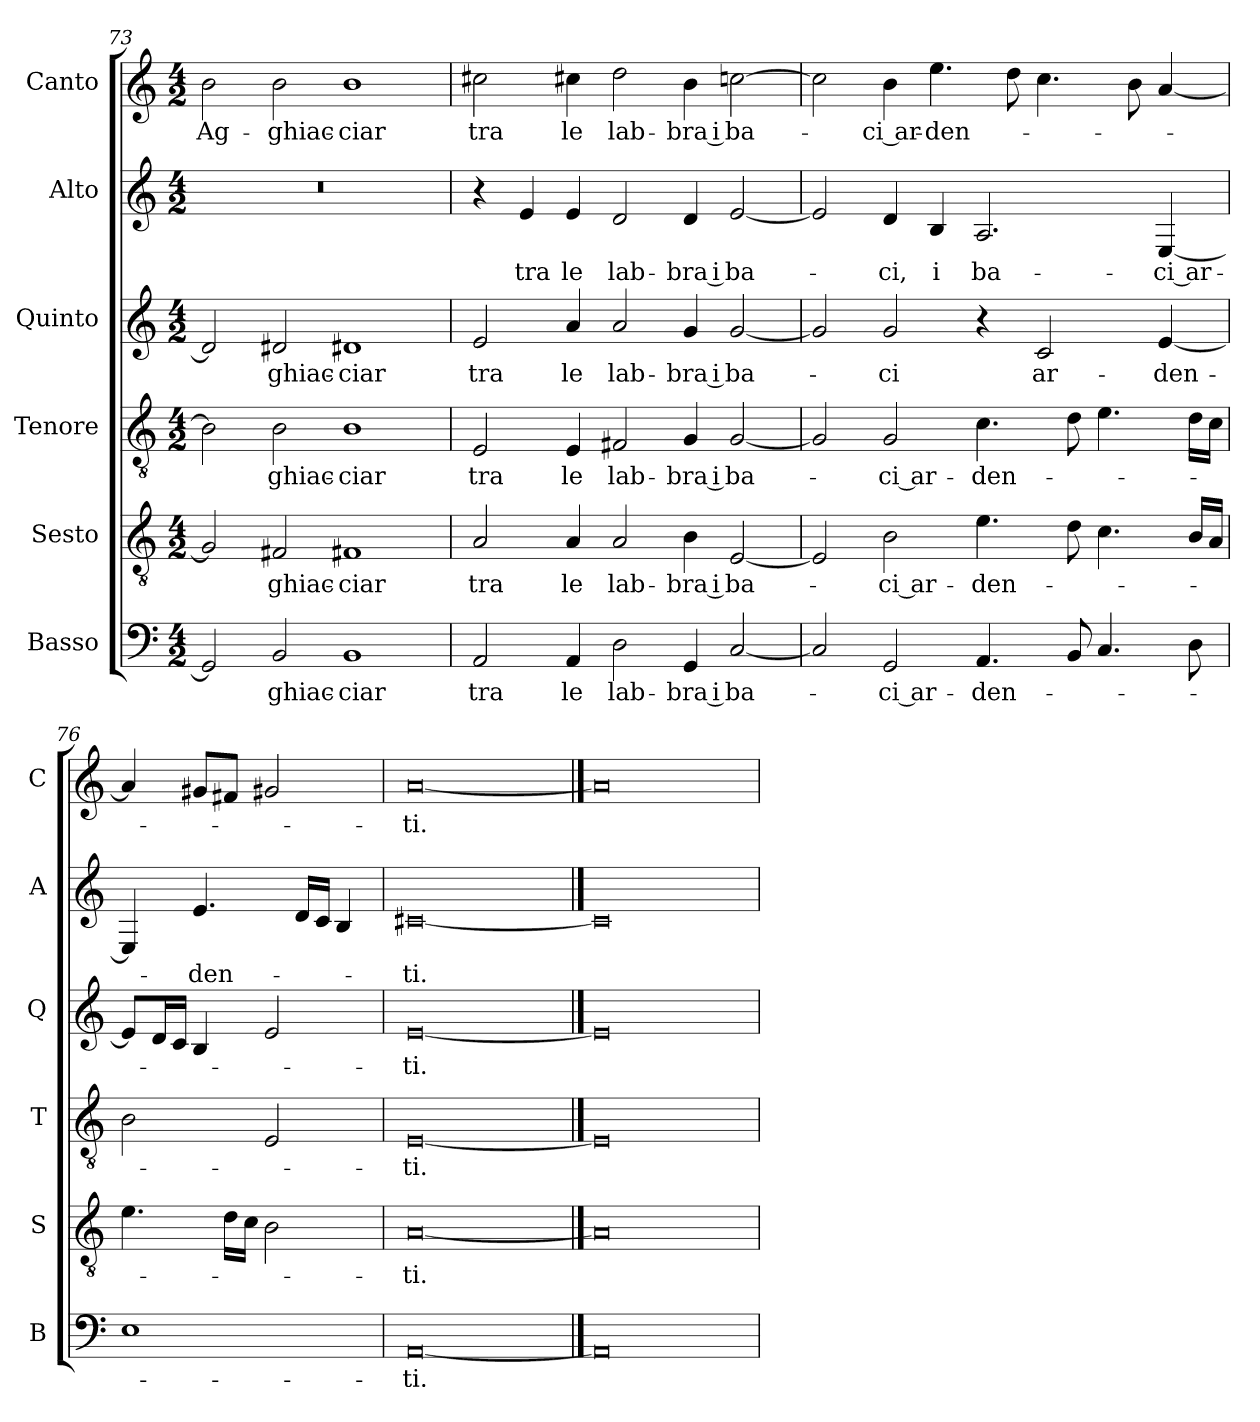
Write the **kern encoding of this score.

**kern	**text	**kern	**text	**kern	**text	**kern	**text	**kern	**text	**kern	**text
*part6	*part6	*part5	*part5	*part4	*part4	*part3	*part3	*part2	*part2	*part1	*part1
*staff6	*staff6	*staff5	*staff5	*staff4	*staff4	*staff3	*staff3	*staff2	*staff2	*staff1	*staff1
*I"Basso	*	*I"Sesto	*	*I"Tenore	*	*I"Quinto	*	*I"Alto	*	*I"Canto	*
*I'B	*	*I'S	*	*I'T	*	*I'Q	*	*I'A	*	*I'C	*
*clefF4	*	*clefGv2	*	*clefGv2	*	*clefG2	*	*clefG2	*	*clefG2	*
*k[]	*	*k[]	*	*k[]	*	*k[]	*	*k[]	*	*k[]	*
*a:	*	*a:	*	*a:	*	*a:	*	*a:	*	*a:	*
*M4/2	*	*M4/2	*	*M4/2	*	*M4/2	*	*M4/2	*	*M4/2	*
=73	=73	=73	=73	=73	=73	=73	=73	=73	=73	=73	=73
2GG]	.	2G]	.	2B]	.	2d]	.	0r	.	2b	Ag-
2BB	-ghiac-	2F#X	-ghiac-	2B	-ghiac-	2d#X	-ghiac-	.	.	2b	-ghiac-
1BB	-ciar	1F#X	-ciar	1B	-ciar	1d#X	-ciar	.	.	1b	-ciar
=74	=74	=74	=74	=74	=74	=74	=74	=74	=74	=74	=74
2AA	tra	2A	tra	2E	tra	2e	tra	4r	.	2cc#X	tra
.	.	.	.	.	.	.	.	4e	tra	.	.
4AA	le	4A	le	4E	le	4a	le	4e	le	4cc#X	le
2D	lab-	2A	lab-	2F#X	lab-	2a	lab-	2d	lab-	2dd	lab-
4GG	-bra i	4B	-bra i	4G	-bra i	4g	-bra i	4d	-bra i	4b	-bra i
[2C	ba-	[2E	ba-	[2G	ba-	[2g	ba-	[2e	ba-	[2ccn	ba-
=75	=75	=75	=75	=75	=75	=75	=75	=75	=75	=75	=75
2C]	.	2E]	.	2G]	.	2g]	.	2e]	.	2cc]	.
2GG	-ci ar-	2B	-ci ar-	2G	-ci ar-	2g	-ci	4d	-ci,	4b	-ci ar-
.	.	.	.	.	.	.	.	4B	i	4.ee	-den-
4.AA	-den-	4.e	-den-	4.c	-den-	4r	.	2.A	ba-	.	.
.	.	.	.	.	.	.	.	.	.	8dd	.
.	.	.	.	.	.	2c	ar-	.	.	4.cc	.
8BB	.	8d	.	8d	.	.	.	.	.	.	.
4.C	.	4.c	.	4.e	.	.	.	.	.	.	.
.	.	.	.	.	.	.	.	.	.	8b	.
.	.	.	.	.	.	[4e	-den-	[4E	-ci ar-	[4a	.
8D	.	16BLL	.	16dLL	.	.	.	.	.	.	.
.	.	16AJJ	.	16cJJ	.	.	.	.	.	.	.
=76	=76	=76	=76	=76	=76	=76	=76	=76	=76	=76	=76
1E	.	4.e	.	2B	.	8eL]	.	4E]	.	4a]	.
.	.	.	.	.	.	16dL	.	.	.	.	.
.	.	.	.	.	.	16cJJ	.	.	.	.	.
.	.	.	.	.	.	4B	.	4.e	-den-	8g#XL	.
.	.	16dLL	.	.	.	.	.	.	.	8f#XJ	.
.	.	16cJJ	.	.	.	.	.	.	.	.	.
.	.	2B	.	2E	.	2e	.	.	.	2g#X	.
.	.	.	.	.	.	.	.	16dLL	.	.	.
.	.	.	.	.	.	.	.	16cJJ	.	.	.
.	.	.	.	.	.	.	.	4B	.	.	.
=77	=77	=77	=77	=77	=77	=77	=77	=77	=77	=77	=77
[0AA	-ti.	[0A	-ti.	[0E	-ti.	[0e	-ti.	[0c#X	-ti.	[0a	-ti.
==78	==78	==78	==78	==78	==78	==78	==78	==78	==78	==78	==78
0AA]	.	0A]	.	0E]	.	0e]	.	0c#]	.	0a]	.
=	=	=	=	=	=	=	=	=	=	=	=
*-	*-	*-	*-	*-	*-	*-	*-	*-	*-	*-	*-
